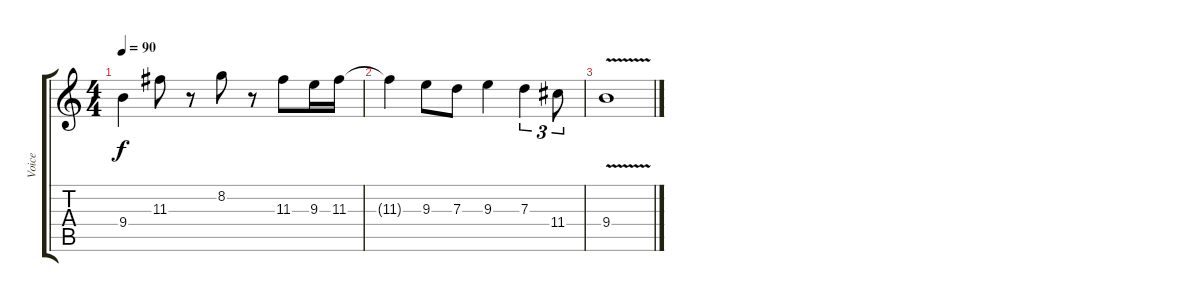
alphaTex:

\track ("Voice" "Voice") {instrument overdrivenguitar}
\staff {score tabs}
\tuning (E4 B3 G3 D3 A2 E2) {hide}
\ts (4 4)
\tempo 90
\clef g2
\ks c
9.4.4{dy f} 11.3.8 r.8 8.2.8 r.8 11.3.8 9.3.16 11.3.16 |
11.3{t}.4 9.3.8 7.3.8 9.3.4 7.3.4{tu (3 2)} 11.4.8{tu (3 2)} |
9.4{v}.1
